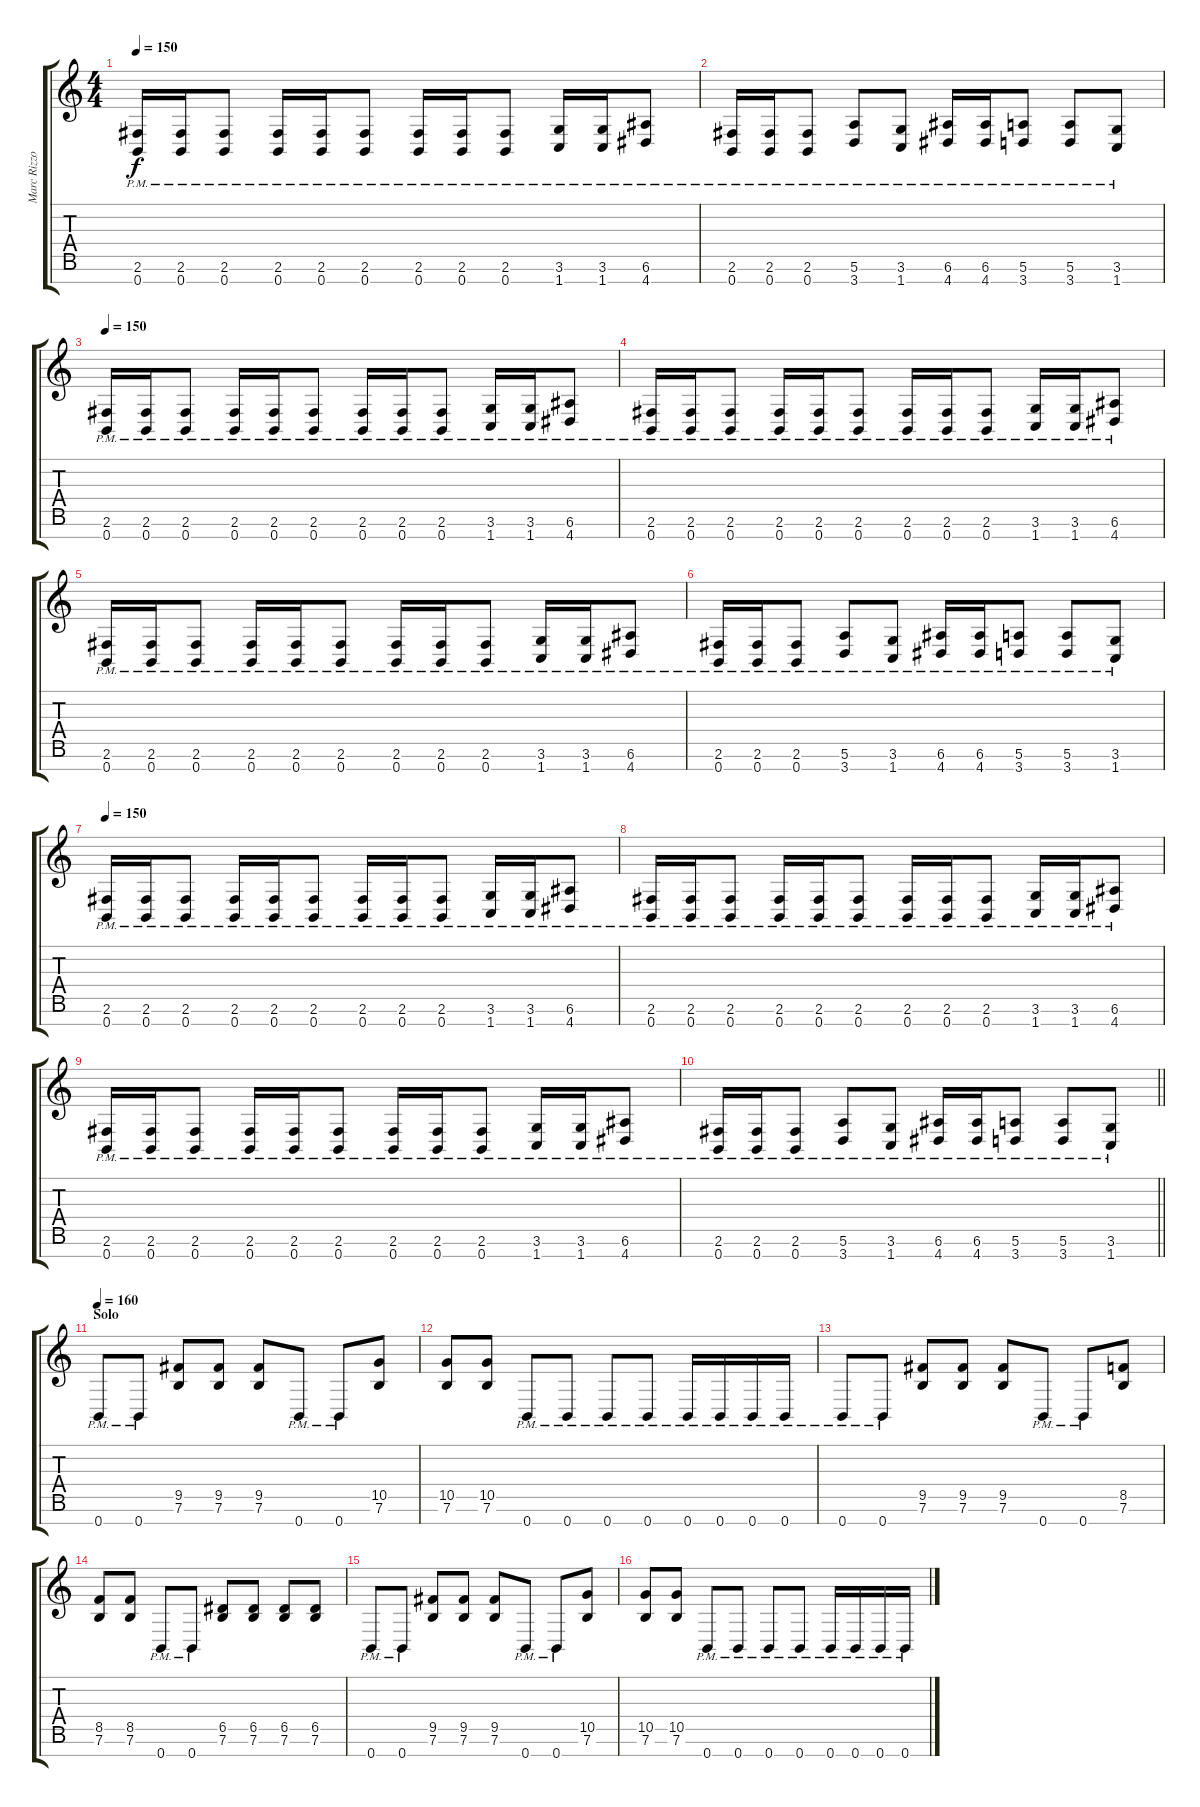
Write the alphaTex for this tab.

\track ("Marc Rizzo" "Marc Rizzo") {instrument distortionguitar}
\staff {score tabs}
\tuning (E4 B3 G3 D3 A2 E2 B1) {hide}
\ts (4 4)
\tempo 150
\clef g2
\ks c
(2.6{pm} 0.7{pm}).16{dy f} (2.6{pm} 0.7{pm}).16 (2.6{pm} 0.7{pm}).8 (2.6{pm} 0.7{pm}).16 (2.6{pm} 0.7{pm}).16 (2.6{pm} 0.7{pm}).8 (2.6{pm} 0.7{pm}).16 (2.6{pm} 0.7{pm}).16 (2.6{pm} 0.7{pm}).8 (3.6{pm} 1.7{pm}).16 (3.6{pm} 1.7{pm}).16 (6.6{pm} 4.7{pm}).8 |
(2.6{pm} 0.7{pm}).16 (2.6{pm} 0.7{pm}).16 (2.6{pm} 0.7{pm}).8 (5.6{pm} 3.7{pm}).8 (3.6{pm} 1.7{pm}).8 (6.6{pm} 4.7{pm}).16 (6.6{pm} 4.7{pm}).16 (5.6{pm} 3.7{pm}).8 (5.6{pm} 3.7{pm}).8 (3.6{pm} 1.7{pm}).8 |
\tempo 150
(2.6{pm} 0.7{pm}).16 (2.6{pm} 0.7{pm}).16 (2.6{pm} 0.7{pm}).8 (2.6{pm} 0.7{pm}).16 (2.6{pm} 0.7{pm}).16 (2.6{pm} 0.7{pm}).8 (2.6{pm} 0.7{pm}).16 (2.6{pm} 0.7{pm}).16 (2.6{pm} 0.7{pm}).8 (3.6{pm} 1.7{pm}).16 (3.6{pm} 1.7{pm}).16 (6.6{pm} 4.7{pm}).8 |
(2.6{pm} 0.7{pm}).16 (2.6{pm} 0.7{pm}).16 (2.6{pm} 0.7{pm}).8 (2.6{pm} 0.7{pm}).16 (2.6{pm} 0.7{pm}).16 (2.6{pm} 0.7{pm}).8 (2.6{pm} 0.7{pm}).16 (2.6{pm} 0.7{pm}).16 (2.6{pm} 0.7{pm}).8 (3.6{pm} 1.7{pm}).16 (3.6{pm} 1.7{pm}).16 (6.6{pm} 4.7{pm}).8 |
(2.6{pm} 0.7{pm}).16 (2.6{pm} 0.7{pm}).16 (2.6{pm} 0.7{pm}).8 (2.6{pm} 0.7{pm}).16 (2.6{pm} 0.7{pm}).16 (2.6{pm} 0.7{pm}).8 (2.6{pm} 0.7{pm}).16 (2.6{pm} 0.7{pm}).16 (2.6{pm} 0.7{pm}).8 (3.6{pm} 1.7{pm}).16 (3.6{pm} 1.7{pm}).16 (6.6{pm} 4.7{pm}).8 |
(2.6{pm} 0.7{pm}).16 (2.6{pm} 0.7{pm}).16 (2.6{pm} 0.7{pm}).8 (5.6{pm} 3.7{pm}).8 (3.6{pm} 1.7{pm}).8 (6.6{pm} 4.7{pm}).16 (6.6{pm} 4.7{pm}).16 (5.6{pm} 3.7{pm}).8 (5.6{pm} 3.7{pm}).8 (3.6{pm} 1.7{pm}).8 |
\tempo 150
(2.6{pm} 0.7{pm}).16 (2.6{pm} 0.7{pm}).16 (2.6{pm} 0.7{pm}).8 (2.6{pm} 0.7{pm}).16 (2.6{pm} 0.7{pm}).16 (2.6{pm} 0.7{pm}).8 (2.6{pm} 0.7{pm}).16 (2.6{pm} 0.7{pm}).16 (2.6{pm} 0.7{pm}).8 (3.6{pm} 1.7{pm}).16 (3.6{pm} 1.7{pm}).16 (6.6{pm} 4.7{pm}).8 |
(2.6{pm} 0.7{pm}).16 (2.6{pm} 0.7{pm}).16 (2.6{pm} 0.7{pm}).8 (2.6{pm} 0.7{pm}).16 (2.6{pm} 0.7{pm}).16 (2.6{pm} 0.7{pm}).8 (2.6{pm} 0.7{pm}).16 (2.6{pm} 0.7{pm}).16 (2.6{pm} 0.7{pm}).8 (3.6{pm} 1.7{pm}).16 (3.6{pm} 1.7{pm}).16 (6.6{pm} 4.7{pm}).8 |
(2.6{pm} 0.7{pm}).16 (2.6{pm} 0.7{pm}).16 (2.6{pm} 0.7{pm}).8 (2.6{pm} 0.7{pm}).16 (2.6{pm} 0.7{pm}).16 (2.6{pm} 0.7{pm}).8 (2.6{pm} 0.7{pm}).16 (2.6{pm} 0.7{pm}).16 (2.6{pm} 0.7{pm}).8 (3.6{pm} 1.7{pm}).16 (3.6{pm} 1.7{pm}).16 (6.6{pm} 4.7{pm}).8 |
\barLineRight lightlight
(2.6{pm} 0.7{pm}).16 (2.6{pm} 0.7{pm}).16 (2.6{pm} 0.7{pm}).8 (5.6{pm} 3.7{pm}).8 (3.6{pm} 1.7{pm}).8 (6.6{pm} 4.7{pm}).16 (6.6{pm} 4.7{pm}).16 (5.6{pm} 3.7{pm}).8 (5.6{pm} 3.7{pm}).8 (3.6{pm} 1.7{pm}).8 |
\section ("" "Solo")
\tempo 160
0.7{pm}.8 0.7{pm}.8 (9.5 7.6).8 (9.5 7.6).8 (9.5 7.6).8 0.7{pm}.8 0.7{pm}.8 (10.5 7.6).8 |
(10.5 7.6).8 (10.5 7.6).8 0.7{pm}.8 0.7{pm}.8 0.7{pm}.8 0.7{pm}.8 0.7{pm}.16 0.7{pm}.16 0.7{pm}.16 0.7{pm}.16 |
0.7{pm}.8 0.7{pm}.8 (9.5 7.6).8 (9.5 7.6).8 (9.5 7.6).8 0.7{pm}.8 0.7{pm}.8 (8.5 7.6).8 |
(8.5 7.6).8 (8.5 7.6).8 0.7{pm}.8 0.7{pm}.8 (6.5 7.6).8 (6.5 7.6).8 (6.5 7.6).8 (6.5 7.6).8 |
0.7{pm}.8 0.7{pm}.8 (9.5 7.6).8 (9.5 7.6).8 (9.5 7.6).8 0.7{pm}.8 0.7{pm}.8 (10.5 7.6).8 |
(10.5 7.6).8 (10.5 7.6).8 0.7{pm}.8 0.7{pm}.8 0.7{pm}.8 0.7{pm}.8 0.7{pm}.16 0.7{pm}.16 0.7{pm}.16 0.7{pm}.16
